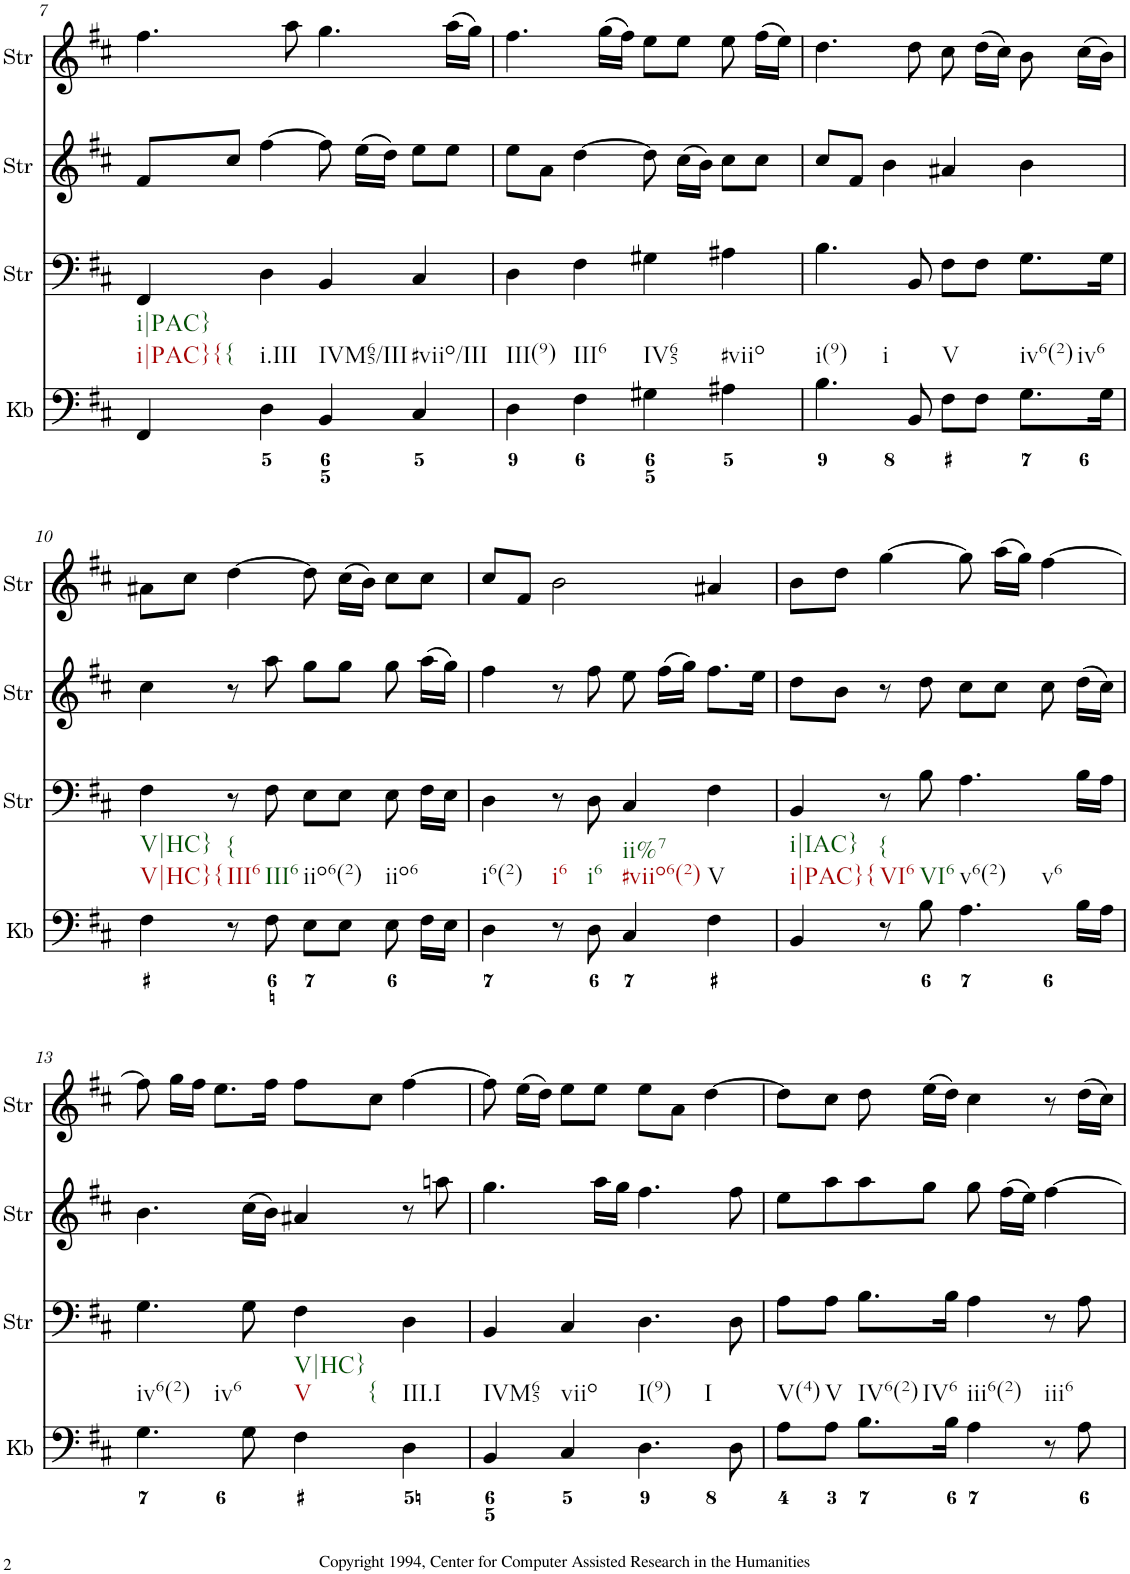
**kern	**kern	**kern	**kern
*part4	*part3	*part2	*part1
*staff4	*staff3	*staff2	*staff1
*I"Keyboard	*I"StringInstrument	*I"StringInstrument	*I"StringInstrument
*I'Kb	*I'Str	*I'Str	*I'Str
!!LO:PB:g=z
*clefF4	*clefF4	*clefG2	*clefG2
*k[f#c#]	*k[f#c#]	*k[f#c#]	*k[f#c#]
*M4/4	*M4/4	*M4/4	*M4/4
=7	=7	=7	=7
!LO:TX:b:t=i|PAC}{	!	!	!
!LO:TX:b:t=i|PAC}	!	!	!
!LO:TX:b:t={	!	!	!
4FF#/	4FF#/	8f#/L	4.ff#\
.	.	8cc#/J	.
!LO:TX:b:t=i.III	!	!	!
4D\	4D\	[4ff#\	.
.	.	.	8aa\
!LO:TX:b:t=IVM65/III	!	!	!
4BB/	4BB/	8ff#\]	4.gg\
.	.	(16ee\LL	.
.	.	16dd\JJ)	.
!LO:TX:b:t=#viio/III	!	!	!
4C#/	4C#/	8ee\L	.
.	.	8ee\J	(16aa\LL
.	.	.	16gg\JJ)
=8	=8	=8	=8
!LO:TX:b:t=III(9)	!	!	!
4D\	4D\	8ee\L	4.ff#\
.	.	8a\J	.
!LO:TX:b:t=III6	!	!	!
4F#\	4F#\	[4dd\	.
.	.	.	(16gg\LL
.	.	.	16ff#\JJ)
!LO:TX:b:t=IV65	!	!	!
4G#X\	4G#X\	8dd\]	8ee\L
.	.	(16cc#\LL	8ee\J
.	.	16b\JJ)	.
!LO:TX:b:t=#viio	!	!	!
4A#X\	4A#X\	8cc#\L	8ee\
.	.	8cc#\J	(16ff#\LL
.	.	.	16ee\JJ)
=9	=9	=9	=9
!LO:TX:b:t=i(9)	!	!	!
!LO:TX:b:t=i	!	!	!
4.B\	4.B\	8cc#/L	4.dd\
.	.	8f#/J	.
.	.	4b\	.
8BB/	8BB/	.	8dd\
!LO:TX:b:t=V	!	!	!
8F#\L	8F#\L	4a#X/	8cc#\
8F#\J	8F#\J	.	(16dd\LL
.	.	.	16cc#\JJ)
!LO:TX:b:t=iv6(2)	!	!	!
!LO:TX:b:t=iv6	!	!	!
8.G\L	8.G\L	4b\	8b\
.	.	.	(16cc#\LL
16G\Jk	16G\Jk	.	16b\JJ)
!!LO:LB:g=z
=10	=10	=10	=10
!LO:TX:b:t=V|HC}{	!	!	!
!LO:TX:b:t=V|HC}	!	!	!
4F#\	4F#\	4cc#\	8a#X\L
.	.	.	8cc#\J
!LO:TX:b:t=III6	!	!	!
!LO:TX:b:t={	!	!	!
8r	8r	8r	[4dd\
!LO:TX:b:t=III6	!	!	!
8F#\	8F#\	8aa\	.
!LO:TX:b:t=iio6(2)	!	!	!
8E\L	8E\L	8gg\L	8dd\]
8E\J	8E\J	8gg\J	(16cc#\LL
.	.	.	16b\JJ)
!LO:TX:b:t=iio6	!	!	!
8E\	8E\	8gg\	8cc#\L
16F#\LL	16F#\LL	(16aa\LL	8cc#\J
16E\JJ	16E\JJ	16gg\JJ)	.
=11	=11	=11	=11
!LO:TX:b:t=i6(2)	!	!	!
4D\	4D\	4ff#\	8cc#/L
.	.	.	8f#/J
!LO:TX:b:t=i6	!	!	!
8r	8r	8r	2b\
!LO:TX:b:t=i6	!	!	!
8D\	8D\	8ff#\	.
!LO:TX:b:t=#viio6(2)	!	!	!
!LO:TX:b:t=ii%7	!	!	!
4C#/	4C#/	8ee\	.
.	.	(16ff#\LL	.
.	.	16gg\JJ)	.
!LO:TX:b:t=V	!	!	!
4F#\	4F#\	8.ff#\L	4a#X/
.	.	16ee\Jk	.
=12	=12	=12	=12
!LO:TX:b:t=i|PAC}{	!	!	!
!LO:TX:b:t=i|IAC}	!	!	!
4BB/	4BB/	8dd\L	8b\L
.	.	8b\J	8dd\J
!LO:TX:b:t=VI6	!	!	!
!LO:TX:b:t={	!	!	!
8r	8r	8r	[4gg\
!LO:TX:b:t=VI6	!	!	!
8B\	8B\	8dd\	.
!LO:TX:b:t=v6(2)	!	!	!
!LO:TX:b:t=v6	!	!	!
4.A\	4.A\	8cc#\L	8gg\]
.	.	8cc#\J	(16aa\LL
.	.	.	16gg\JJ)
.	.	8cc#\	[4ff#\
16B\LL	16B\LL	(16dd\LL	.
16A\JJ	16A\JJ	16cc#\JJ)	.
!!LO:LB:g=z
=13	=13	=13	=13
!LO:TX:b:t=iv6(2)	!	!	!
!LO:TX:b:t=iv6	!	!	!
4.G\	4.G\	4.b\	8ff#\]
.	.	.	16gg\LL
.	.	.	16ff#\JJ
.	.	.	8.ee\L
8G\	8G\	(16cc#\LL	.
.	.	16b\JJ)	16ff#\Jk
!LO:TX:b:t=V	!	!	!
!LO:TX:b:t=V|HC}	!	!	!
!LO:TX:b:t={	!	!	!
4F#\	4F#\	4a#X/	8ff#\L
.	.	.	8cc#\J
!LO:TX:b:t=III.I	!	!	!
4D\	4D\	8r	[4ff#\
.	.	8aan\	.
=14	=14	=14	=14
!LO:TX:b:t=IVM65	!	!	!
4BB/	4BB/	4.gg\	8ff#\]
.	.	.	(16ee\LL
.	.	.	16dd\JJ)
!LO:TX:b:t=viio	!	!	!
4C#/	4C#/	.	8ee\L
.	.	16aa\LL	8ee\J
.	.	16gg\JJ	.
!LO:TX:b:t=I(9)	!	!	!
!LO:TX:b:t=I	!	!	!
4.D\	4.D\	4.ff#\	8ee\L
.	.	.	8a\J
.	.	.	[4dd\
8D\	8D\	8ff#\	.
=15	=15	=15	=15
!LO:TX:b:t=V(4)	!	!	!
8A\L	8A\L	8ee\L	8dd\L]
!LO:TX:b:t=V	!	!	!
8A\J	8A\J	8aa\	8cc#\J
!LO:TX:b:t=IV6(2)	!	!	!
!LO:TX:b:t=IV6	!	!	!
8.B\L	8.B\L	8aa\	8dd\
.	.	8gg\J	(16ee\LL
16B\Jk	16B\Jk	.	16dd\JJ)
!LO:TX:b:t=iii6(2)	!	!	!
4A\	4A\	8gg\	4cc#\
.	.	(16ff#\LL	.
.	.	16ee\JJ)	.
!LO:TX:b:t=iii6	!	!	!
8r	8r	[4ff#\	8r
8A\	8A\	.	(16dd\LL
.	.	.	16cc#\JJ)
=	=	=	=
*-	*-	*-	*-
